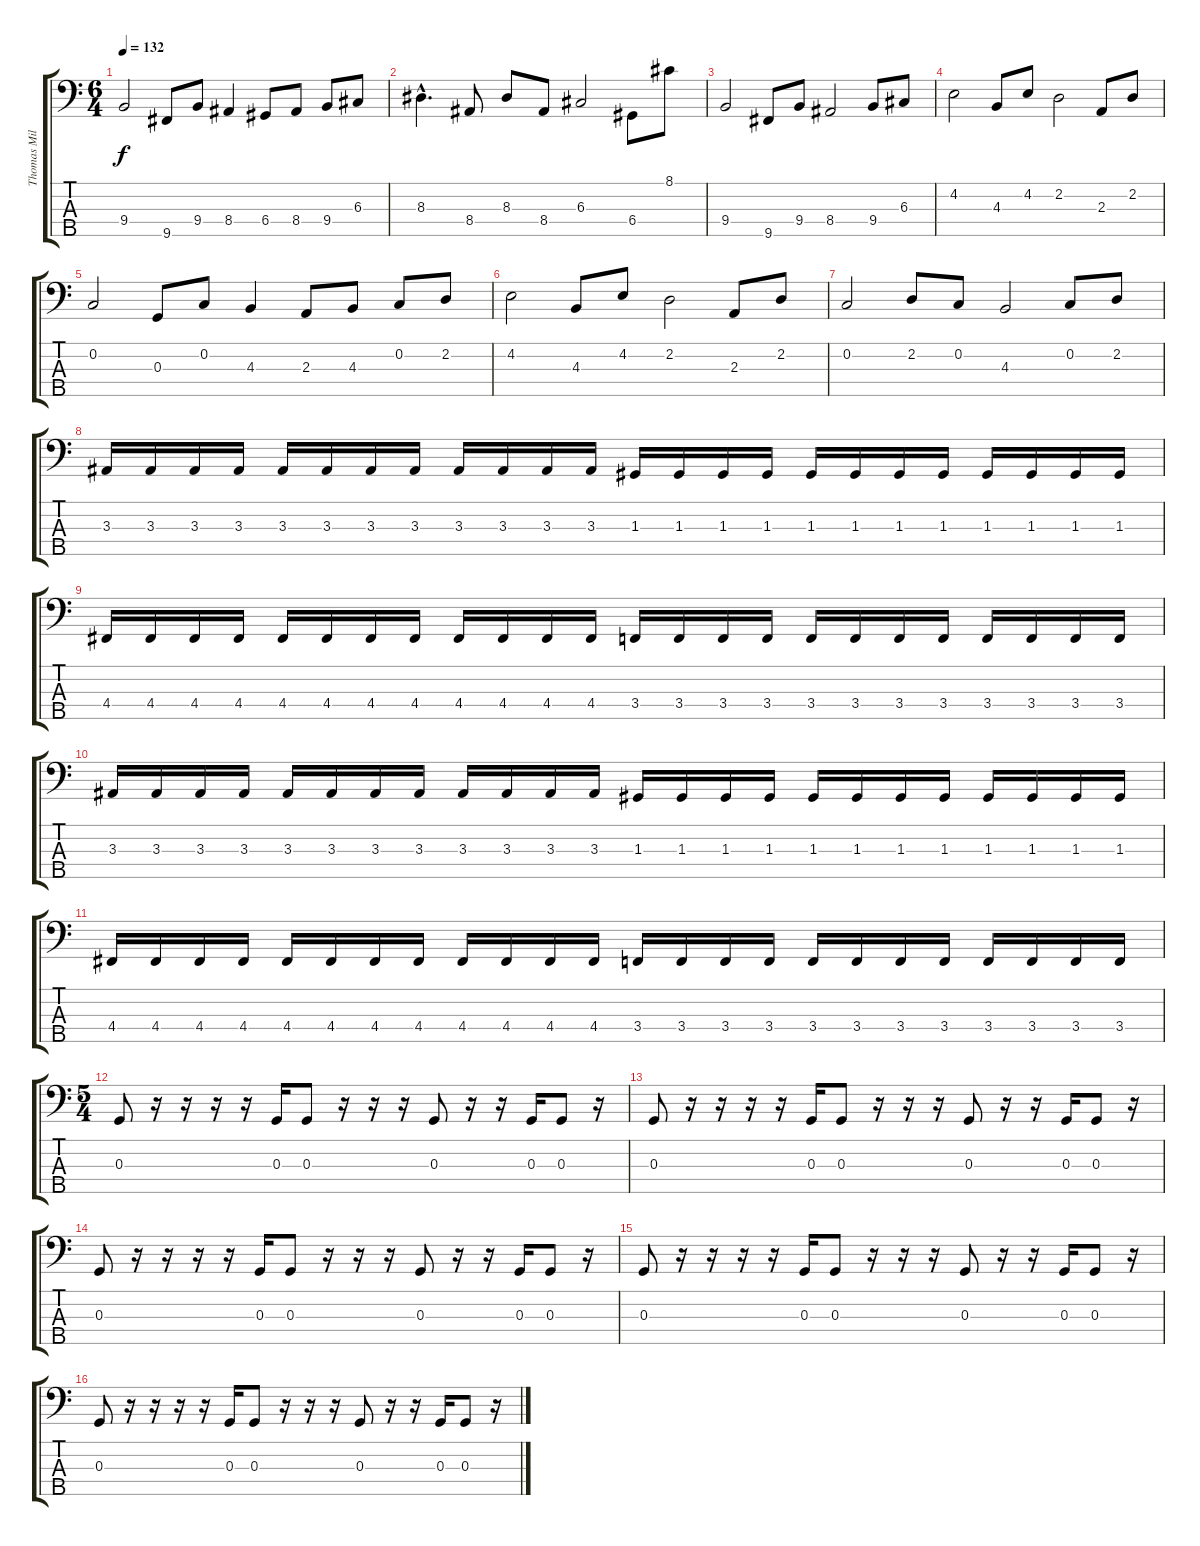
\track ("Thomas Miller [Bass]" "Thomas Mil") {instrument electricbassfinger}
\staff {score tabs}
\tuning (F2 C2 G1 D1 A0) {hide}
\ts (6 4)
\tempo 132
\clef f4
\ks c
9.4.2{dy f} 9.5.8 9.4.8 8.4.4 6.4.8 8.4.8 9.4.8 6.3.8 |
8.3{hac}.4{d} 8.4.8 8.3.8 8.4.8 6.3.2 6.4.8 8.1.8 |
9.4.2 9.5.8 9.4.8 8.4.2 9.4.8 6.3.8 |
4.2.2 4.3.8 4.2.8 2.2.2 2.3.8 2.2.8 |
0.2.2 0.3.8 0.2.8 4.3.4 2.3.8 4.3.8 0.2.8 2.2.8 |
4.2.2 4.3.8 4.2.8 2.2.2 2.3.8 2.2.8 |
0.2.2 2.2.8 0.2.8 4.3.2 0.2.8 2.2.8 |
3.3.16 3.3.16 3.3.16 3.3.16 3.3.16 3.3.16 3.3.16 3.3.16 3.3.16 3.3.16 3.3.16 3.3.16 1.3.16 1.3.16 1.3.16 1.3.16 1.3.16 1.3.16 1.3.16 1.3.16 1.3.16 1.3.16 1.3.16 1.3.16 |
4.4.16 4.4.16 4.4.16 4.4.16 4.4.16 4.4.16 4.4.16 4.4.16 4.4.16 4.4.16 4.4.16 4.4.16 3.4.16 3.4.16 3.4.16 3.4.16 3.4.16 3.4.16 3.4.16 3.4.16 3.4.16 3.4.16 3.4.16 3.4.16 |
3.3.16 3.3.16 3.3.16 3.3.16 3.3.16 3.3.16 3.3.16 3.3.16 3.3.16 3.3.16 3.3.16 3.3.16 1.3.16 1.3.16 1.3.16 1.3.16 1.3.16 1.3.16 1.3.16 1.3.16 1.3.16 1.3.16 1.3.16 1.3.16 |
4.4.16 4.4.16 4.4.16 4.4.16 4.4.16 4.4.16 4.4.16 4.4.16 4.4.16 4.4.16 4.4.16 4.4.16 3.4.16 3.4.16 3.4.16 3.4.16 3.4.16 3.4.16 3.4.16 3.4.16 3.4.16 3.4.16 3.4.16 3.4.16 |
\ts (5 4)
0.3.8 r.16 r.16 r.16 r.16 0.3.16 0.3.8 r.16 r.16 r.16 0.3.8 r.16 r.16 0.3.16 0.3.8 r.16 |
0.3.8 r.16 r.16 r.16 r.16 0.3.16 0.3.8 r.16 r.16 r.16 0.3.8 r.16 r.16 0.3.16 0.3.8 r.16 |
0.3.8 r.16 r.16 r.16 r.16 0.3.16 0.3.8 r.16 r.16 r.16 0.3.8 r.16 r.16 0.3.16 0.3.8 r.16 |
0.3.8 r.16 r.16 r.16 r.16 0.3.16 0.3.8 r.16 r.16 r.16 0.3.8 r.16 r.16 0.3.16 0.3.8 r.16 |
0.3.8 r.16 r.16 r.16 r.16 0.3.16 0.3.8 r.16 r.16 r.16 0.3.8 r.16 r.16 0.3.16 0.3.8 r.16
